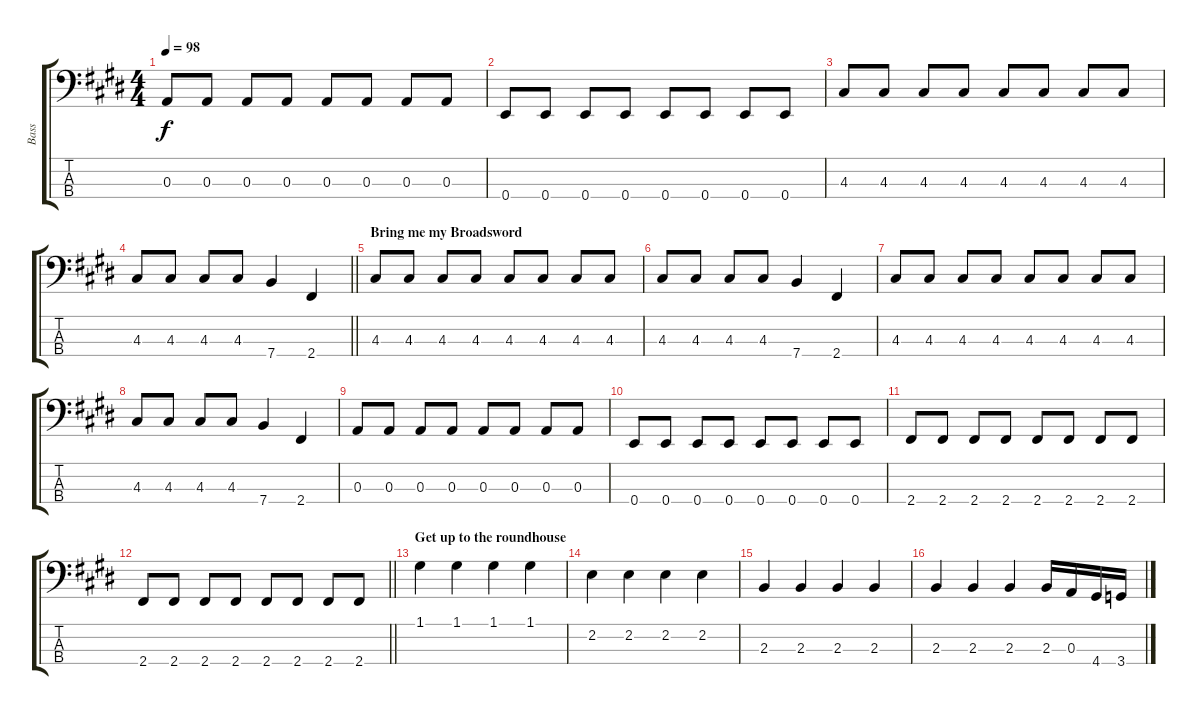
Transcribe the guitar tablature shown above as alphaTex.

\track ("Bass" "Bass") {instrument electricbassfinger}
\staff {score tabs}
\tuning (G2 D2 A1 E1) {hide}
\ts (4 4)
\tempo 98
\clef f4
\ks c#minor
0.3.8{dy f} 0.3.8 0.3.8 0.3.8 0.3.8 0.3.8 0.3.8 0.3.8 |
0.4.8 0.4.8 0.4.8 0.4.8 0.4.8 0.4.8 0.4.8 0.4.8 |
4.3.8 4.3.8 4.3.8 4.3.8 4.3.8 4.3.8 4.3.8 4.3.8 |
\barLineRight lightlight
4.3.8 4.3.8 4.3.8 4.3.8 7.4.4 2.4.4 |
\section ("" "Bring me my Broadsword")
4.3.8 4.3.8 4.3.8 4.3.8 4.3.8 4.3.8 4.3.8 4.3.8 |
4.3.8 4.3.8 4.3.8 4.3.8 7.4.4 2.4.4 |
4.3.8 4.3.8 4.3.8 4.3.8 4.3.8 4.3.8 4.3.8 4.3.8 |
4.3.8 4.3.8 4.3.8 4.3.8 7.4.4 2.4.4 |
0.3.8 0.3.8 0.3.8 0.3.8 0.3.8 0.3.8 0.3.8 0.3.8 |
0.4.8 0.4.8 0.4.8 0.4.8 0.4.8 0.4.8 0.4.8 0.4.8 |
2.4.8 2.4.8 2.4.8 2.4.8 2.4.8 2.4.8 2.4.8 2.4.8 |
\barLineRight lightlight
2.4.8 2.4.8 2.4.8 2.4.8 2.4.8 2.4.8 2.4.8 2.4.8 |
\section ("" "Get up to the roundhouse")
1.1.4 1.1.4 1.1.4 1.1.4 |
2.2.4 2.2.4 2.2.4 2.2.4 |
2.3.4 2.3.4 2.3.4 2.3.4 |
2.3.4 2.3.4 2.3.4 2.3.16 0.3.16 4.4.16 3.4.16
